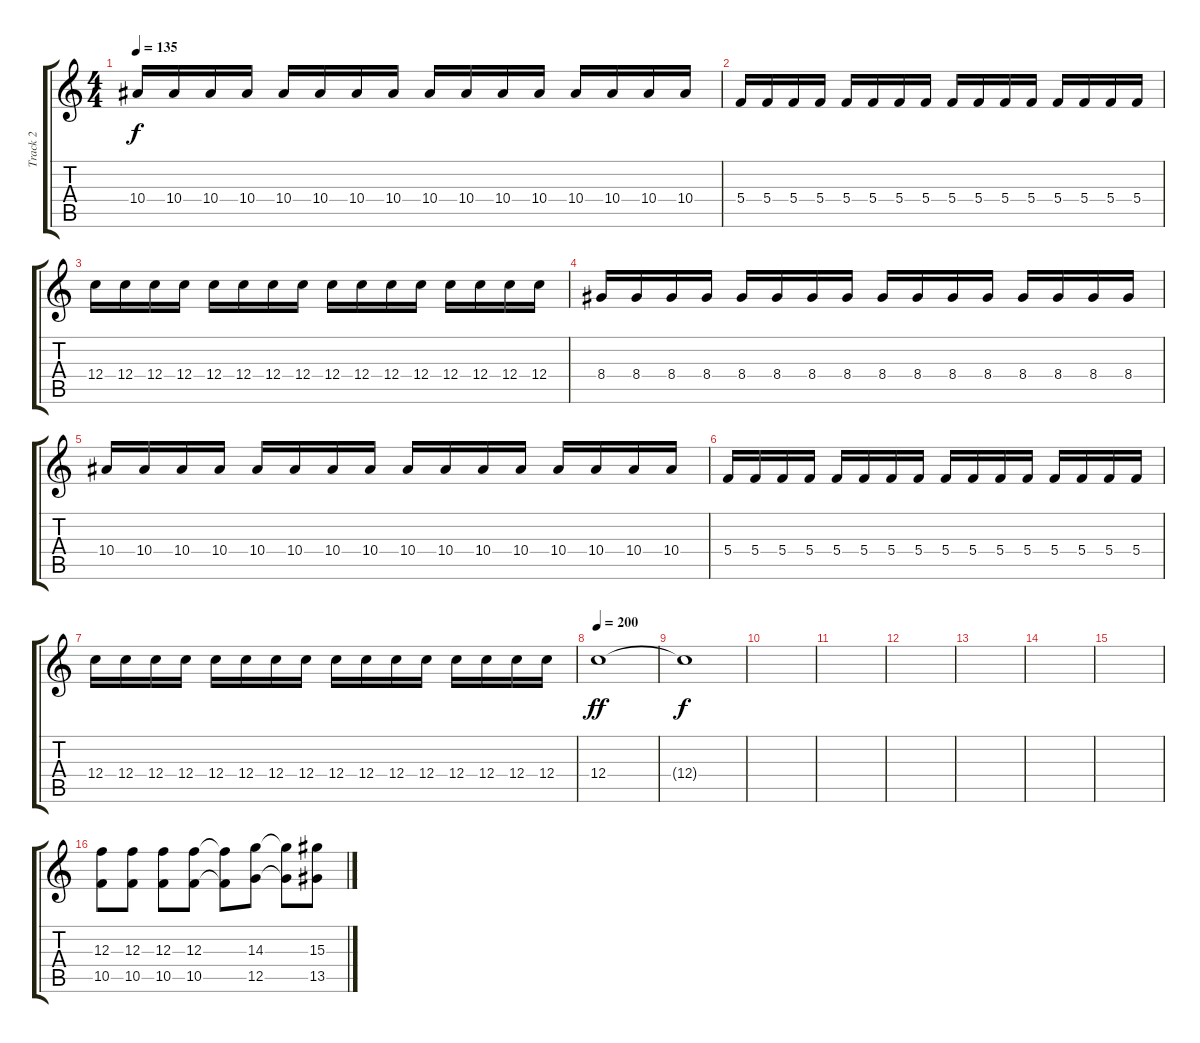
\track ("Track 2" "Track 2") {instrument distortionguitar bank 255}
\staff {score tabs}
\tuning (D4 A3 F3 C3 G2 C2) {hide}
\ts (4 4)
\tempo 135
\clef g2
\ks c
10.4.16{dy f} 10.4.16 10.4.16 10.4.16 10.4.16 10.4.16 10.4.16 10.4.16 10.4.16 10.4.16 10.4.16 10.4.16 10.4.16 10.4.16 10.4.16 10.4.16 |
5.4.16 5.4.16 5.4.16 5.4.16 5.4.16 5.4.16 5.4.16 5.4.16 5.4.16 5.4.16 5.4.16 5.4.16 5.4.16 5.4.16 5.4.16 5.4.16 |
12.4.16 12.4.16 12.4.16 12.4.16 12.4.16 12.4.16 12.4.16 12.4.16 12.4.16 12.4.16 12.4.16 12.4.16 12.4.16 12.4.16 12.4.16 12.4.16 |
8.4.16 8.4.16 8.4.16 8.4.16 8.4.16 8.4.16 8.4.16 8.4.16 8.4.16 8.4.16 8.4.16 8.4.16 8.4.16 8.4.16 8.4.16 8.4.16 |
10.4.16 10.4.16 10.4.16 10.4.16 10.4.16 10.4.16 10.4.16 10.4.16 10.4.16 10.4.16 10.4.16 10.4.16 10.4.16 10.4.16 10.4.16 10.4.16 |
5.4.16 5.4.16 5.4.16 5.4.16 5.4.16 5.4.16 5.4.16 5.4.16 5.4.16 5.4.16 5.4.16 5.4.16 5.4.16 5.4.16 5.4.16 5.4.16 |
12.4.16 12.4.16 12.4.16 12.4.16 12.4.16 12.4.16 12.4.16 12.4.16 12.4.16 12.4.16 12.4.16 12.4.16 12.4.16 12.4.16 12.4.16 12.4.16 |
\tempo 200
12.4.1{dy ff} |
12.4{t}.1{dy f} |
|
|
|
|
|
|
(12.3 10.5).8 (12.3 10.5).8 (12.3 10.5).8 (12.3 10.5).8 (12.3{t} 10.5{t}).8 (14.3 12.5).8 (14.3{t} 12.5{t}).8 (15.3 13.5).8
